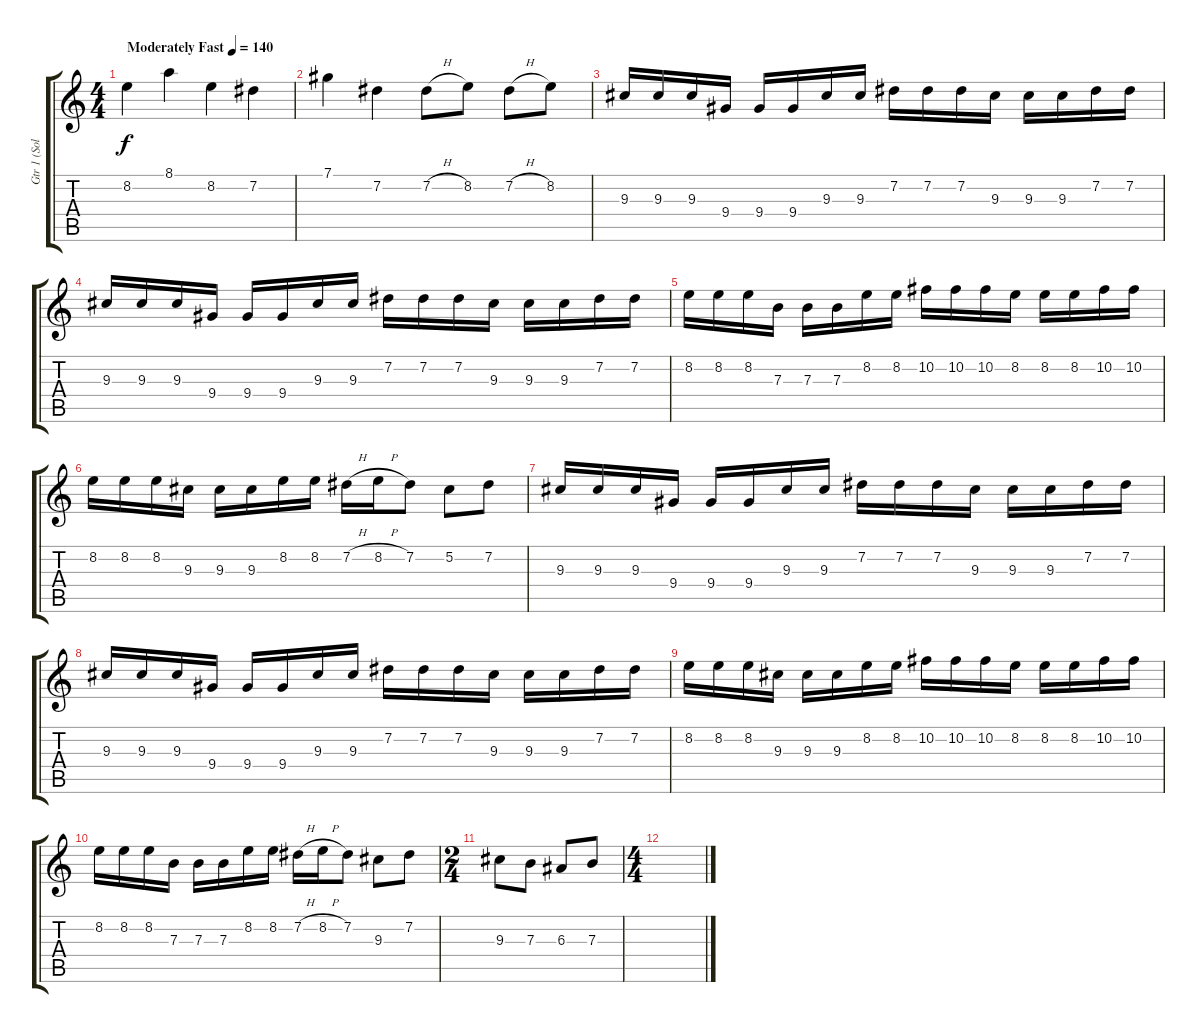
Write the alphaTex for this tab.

\track ("Gtr 1 (Solo)" "Gtr 1 (Sol") {instrument overdrivenguitar}
\staff {score tabs}
\tuning (Db4 Ab3 E3 B2 Gb2 Db2) {hide}
\ts (4 4)
\tempo (140 "Moderately Fast")
\clef g2
\ks c
8.2.4{dy f instrument overdrivenguitar} 8.1.4 8.2.4 7.2.4 |
7.1.4 7.2.4 7.2{h}.8 8.2.8 7.2{h}.8 8.2.8 |
9.3.16 9.3.16 9.3.16 9.4.16 9.4.16 9.4.16 9.3.16 9.3.16 7.2.16 7.2.16 7.2.16 9.3.16 9.3.16 9.3.16 7.2.16 7.2.16 |
9.3.16 9.3.16 9.3.16 9.4.16 9.4.16 9.4.16 9.3.16 9.3.16 7.2.16 7.2.16 7.2.16 9.3.16 9.3.16 9.3.16 7.2.16 7.2.16 |
8.2.16 8.2.16 8.2.16 7.3.16 7.3.16 7.3.16 8.2.16 8.2.16 10.2.16 10.2.16 10.2.16 8.2.16 8.2.16 8.2.16 10.2.16 10.2.16 |
8.2.16 8.2.16 8.2.16 9.3.16 9.3.16 9.3.16 8.2.16 8.2.16 7.2{h}.16 8.2{h}.16 7.2.8 5.2.8 7.2.8 |
9.3.16 9.3.16 9.3.16 9.4.16 9.4.16 9.4.16 9.3.16 9.3.16 7.2.16 7.2.16 7.2.16 9.3.16 9.3.16 9.3.16 7.2.16 7.2.16 |
9.3.16 9.3.16 9.3.16 9.4.16 9.4.16 9.4.16 9.3.16 9.3.16 7.2.16 7.2.16 7.2.16 9.3.16 9.3.16 9.3.16 7.2.16 7.2.16 |
8.2.16 8.2.16 8.2.16 9.3.16 9.3.16 9.3.16 8.2.16 8.2.16 10.2.16 10.2.16 10.2.16 8.2.16 8.2.16 8.2.16 10.2.16 10.2.16 |
8.2.16 8.2.16 8.2.16 7.3.16 7.3.16 7.3.16 8.2.16 8.2.16 7.2{h}.16 8.2{h}.16 7.2.8 9.3.8 7.2.8 |
\ts (2 4)
9.3.8 7.3.8 6.3.8 7.3.8 |
\ts (4 4)
